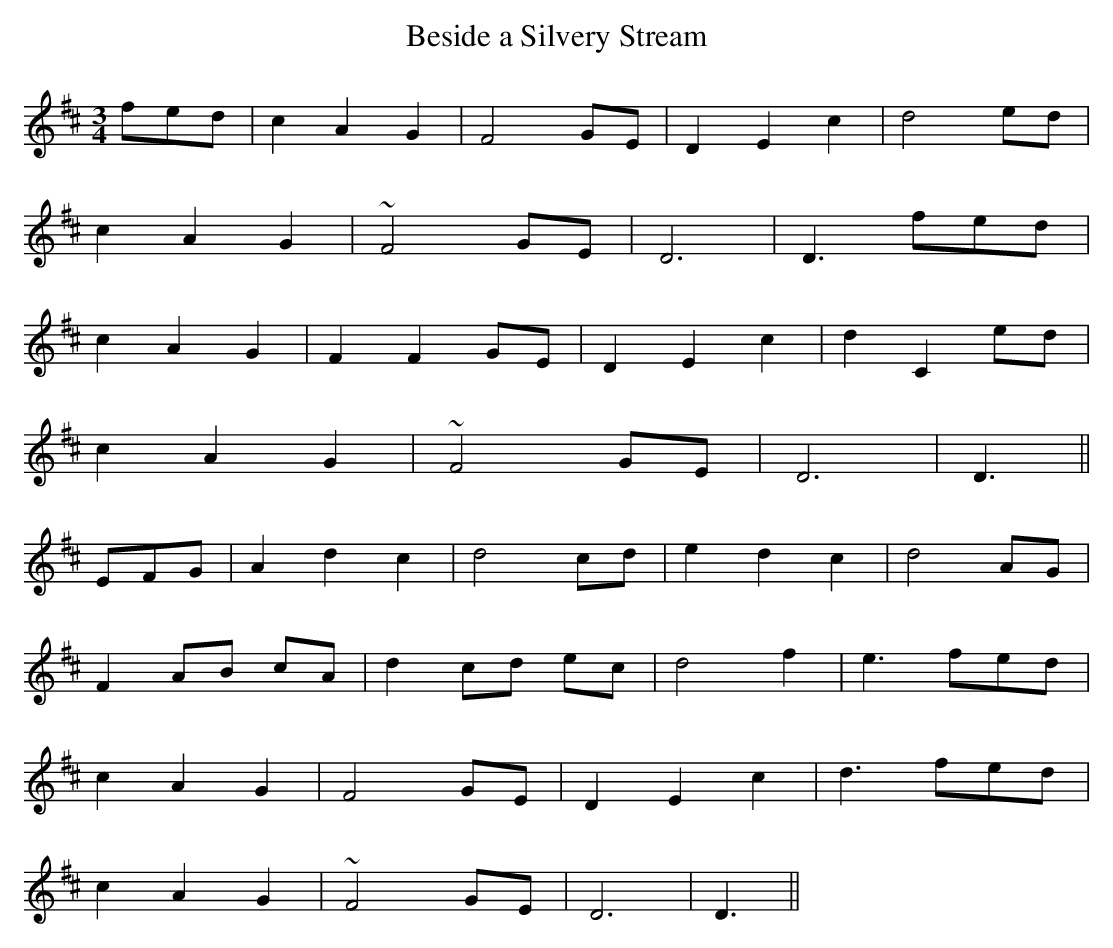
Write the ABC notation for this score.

X:1
T: Beside a Silvery Stream
M: 3/4
L: 1/8
K: D
fed|c2 A2 G2|F4 GE|D2 E2 c2|d4 ed|
c2 A2 G2|~F4 GE|D6|D3 fed|
c2 A2 G2|F2 F2 GE|D2 E2 c2|d2 C2 ed|
c2 A2 G2|~F4 GE|D6|D3||
EFG|A2 d2 c2|d4 cd|e2 d2 c2|d4 AG|
F2 AB cA|d2 cd ec|d4 f2|e3 fed|
c2 A2 G2|F4 GE|D2 E2 c2|d3 fed|
c2 A2 G2|~F4 GE|D6|D3||
